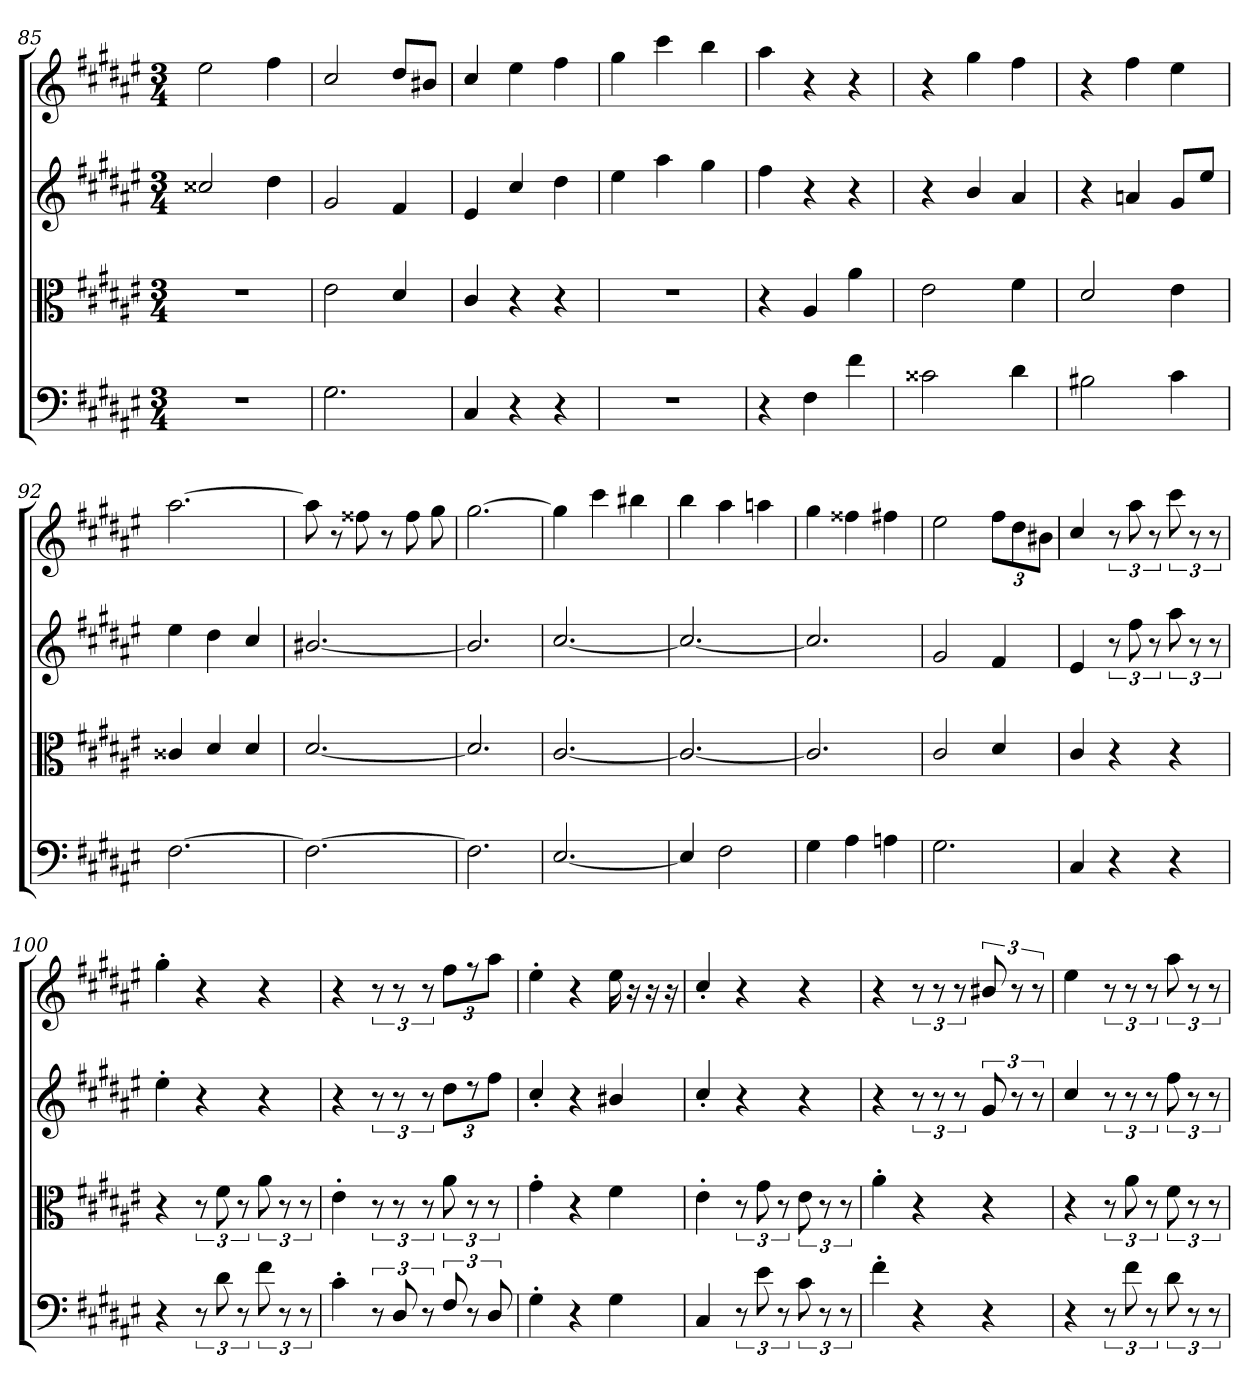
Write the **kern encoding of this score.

**kern	**kern	**kern	**kern
*part4	*part3	*part2	*part1
*staff4	*staff3	*staff2	*staff1
*clefF4	*clefC3	*clefG2	*clefG2
*k[f#c#g#d#a#e#]	*k[f#c#g#d#a#e#]	*k[f#c#g#d#a#e#]	*k[f#c#g#d#a#e#]
*F#:	*F#:	*F#:	*F#:
*M3/4	*M3/4	*M3/4	*M3/4
=85	=85	=85	=85
2.r	2.r	2cc##X/	2ee#\
.	.	4dd#\	4ff#\
=86	=86	=86	=86
2.G#\	2e#\	2g#/	2cc#/
.	4d#/	4f#/	8dd#/L
.	.	.	8b#X/J
=87	=87	=87	=87
4C#/	4c#/	4e#/	4cc#/
4r	4r	4cc#/	4ee#\
4r	4r	4dd#\	4ff#\
=88	=88	=88	=88
2.r	2.r	4ee#\	4gg#\
.	.	4aa#\	4ccc#\
.	.	4gg#\	4bb\
=89	=89	=89	=89
4r	4r	4ff#\	4aa#\
4F#\	4A#/	4r	4r
4f#\	4a#\	4r	4r
=90	=90	=90	=90
2c##X\	2e#\	4r	4r
.	.	4b/	4gg#\
4d#\	4f#\	4a#/	4ff#\
=91	=91	=91	=91
2B#X\	2d#/	4r	4r
.	.	4an/	4ff#\
4c#\	4e#\	8g#/L	4ee#\
.	.	8ee#/J	.
=92	=92	=92	=92
[2.F#\	4c##X/	4ee#\	[2.aa#\
.	4d#/	4dd#\	.
.	4d#/	4cc#/	.
=93	=93	=93	=93
2.F#\_	[2.d#/	[2.b#X/	8aa#\]
.	.	.	8r
.	.	.	8ff##X\
.	.	.	8r
.	.	.	8ff##\
.	.	.	8gg#\
=94	=94	=94	=94
2.F#\]	2.d#/]	2.b#/]	[2.gg#\
=95	=95	=95	=95
[2.E#/	[2.c#/	[2.cc#/	4gg#\]
.	.	.	4ccc#\
.	.	.	4bb#X\
=96	=96	=96	=96
4E#/]	2.c#/_	2.cc#/_	4bb\
2F#\	.	.	4aa#\
.	.	.	4aan\
=97	=97	=97	=97
4G#\	2.c#/]	2.cc#/]	4gg#\
4A#\	.	.	4ff##X\
4An\	.	.	4ff#X\
=98	=98	=98	=98
2.G#\	2c#/	2g#/	2ee#\
.	4d#/	4f#/	12ff#\L
.	.	.	12dd#\
.	.	.	12b#X\J
=99	=99	=99	=99
4C#/	4c#/	4e#/	4cc#/
4r	4r	12r	12r
.	.	12ff#\	12aa#\
.	.	12r	12r
4r	4r	12aa#\	12ccc#\
.	.	12r	12r
.	.	12r	12r
=100	=100	=100	=100
4r	4r	4ee#'\	4gg#'\
12r	12r	4r	4r
12d#\	12f#\	.	.
12r	12r	.	.
12f#\	12a#\	4r	4r
12r	12r	.	.
12r	12r	.	.
=101	=101	=101	=101
4c#'\	4e#'\	4r	4r
12r	12r	12r	12r
12D#/	12r	12r	12r
12r	12r	12r	12r
12F#/	12a#\	12dd#\L	12ff#\L
12r	12r	12r	12r
12D#/	12r	12ff#\J	12aa#\J
=102	=102	=102	=102
4G#'\	4g#'\	4cc#'/	4ee#'\
4r	4r	4r	4r
4G#\	4f#\	4b#X/	16ee#\
.	.	.	16r
.	.	.	16r
.	.	.	16r
=103	=103	=103	=103
4C#/	4e#'\	4cc#'/	4cc#'/
12r	12r	4r	4r
12e#\	12g#\	.	.
12r	12r	.	.
12c#\	12e#\	4r	4r
12r	12r	.	.
12r	12r	.	.
=104	=104	=104	=104
4f#'\	4a#'\	4r	4r
4r	4r	12r	12r
.	.	12r	12r
.	.	12r	12r
4r	4r	12g#/	12b#X/
.	.	12r	12r
.	.	12r	12r
=105	=105	=105	=105
4r	4r	4cc#/	4ee#\
12r	12r	12r	12r
12f#\	12a#\	12r	12r
12r	12r	12r	12r
12d#\	12f#\	12ff#\	12aa#\
12r	12r	12r	12r
12r	12r	12r	12r
=	=	=	=
*-	*-	*-	*-
